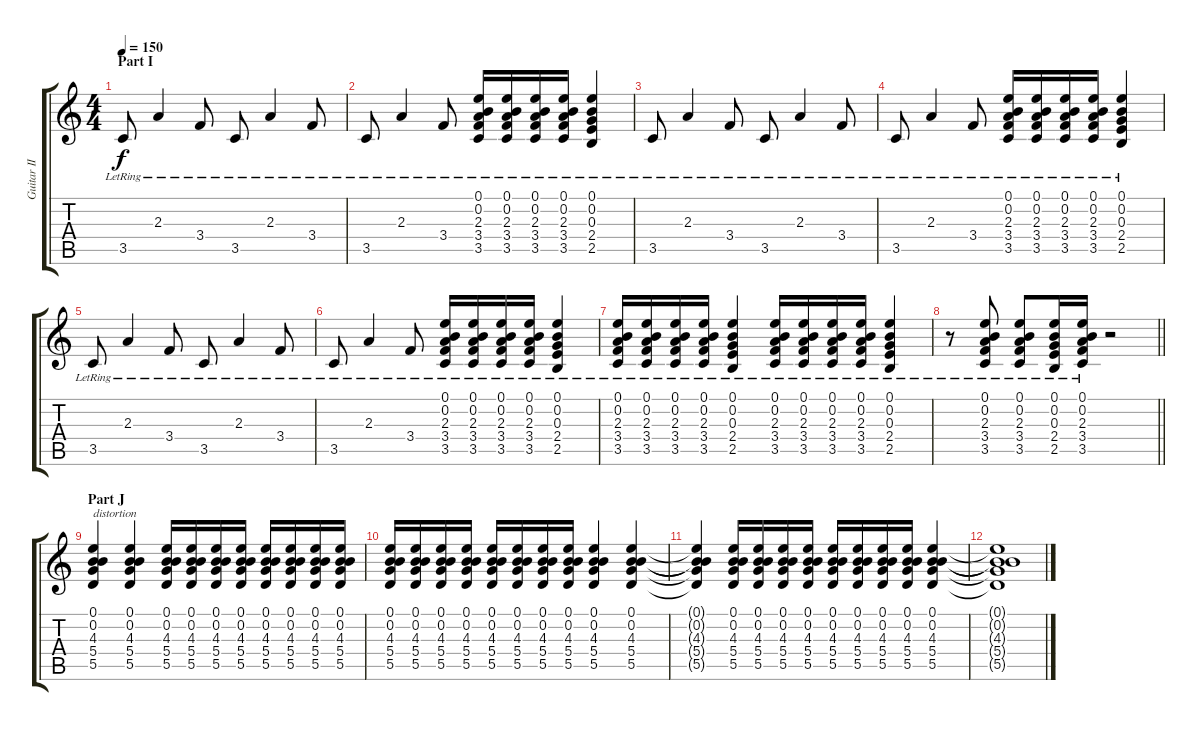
\track ("Guitar II (Inoran)" "Guitar II ") {instrument electricguitarclean}
\staff {score tabs}
\tuning (E4 B3 G3 D3 A2 E2) {hide}
\ts (4 4)
\section ("" "Part I")
\tempo 150
\clef g2
\ks c
3.5{lr}.8{dy f} 2.3{lr}.4 3.4{lr}.8 3.5{lr}.8 2.3{lr}.4 3.4{lr}.8 |
3.5{lr}.8 2.3{lr}.4 3.4{lr}.8 (0.1{lr} 0.2{lr} 2.3{lr} 3.4{lr} 3.5{lr}).16 (0.1{lr} 0.2{lr} 2.3{lr} 3.4{lr} 3.5{lr}).16 (0.1{lr} 0.2{lr} 2.3{lr} 3.4{lr} 3.5{lr}).16 (0.1{lr} 0.2{lr} 2.3{lr} 3.4{lr} 3.5{lr}).16 (0.1{lr} 0.2{lr} 0.3{lr} 2.4{lr} 2.5{lr}).4 |
3.5{lr}.8 2.3{lr}.4 3.4{lr}.8 3.5{lr}.8 2.3{lr}.4 3.4{lr}.8 |
3.5{lr}.8 2.3{lr}.4 3.4{lr}.8 (0.1{lr} 0.2{lr} 2.3{lr} 3.4{lr} 3.5{lr}).16 (0.1{lr} 0.2{lr} 2.3{lr} 3.4{lr} 3.5{lr}).16 (0.1{lr} 0.2{lr} 2.3{lr} 3.4{lr} 3.5{lr}).16 (0.1{lr} 0.2{lr} 2.3{lr} 3.4{lr} 3.5{lr}).16 (0.1{lr} 0.2{lr} 0.3{lr} 2.4{lr} 2.5{lr}).4 |
3.5{lr}.8 2.3{lr}.4 3.4{lr}.8 3.5{lr}.8 2.3{lr}.4 3.4{lr}.8 |
3.5{lr}.8 2.3{lr}.4 3.4{lr}.8 (0.1{lr} 0.2{lr} 2.3{lr} 3.4{lr} 3.5{lr}).16 (0.1{lr} 0.2{lr} 2.3{lr} 3.4{lr} 3.5{lr}).16 (0.1{lr} 0.2{lr} 2.3{lr} 3.4{lr} 3.5{lr}).16 (0.1{lr} 0.2{lr} 2.3{lr} 3.4{lr} 3.5{lr}).16 (0.1{lr} 0.2{lr} 0.3{lr} 2.4{lr} 2.5{lr}).4 |
(0.1{lr} 0.2{lr} 2.3{lr} 3.4{lr} 3.5{lr}).16 (0.1{lr} 0.2{lr} 2.3{lr} 3.4{lr} 3.5{lr}).16 (0.1{lr} 0.2{lr} 2.3{lr} 3.4{lr} 3.5{lr}).16 (0.1{lr} 0.2{lr} 2.3{lr} 3.4{lr} 3.5{lr}).16 (0.1{lr} 0.2{lr} 0.3{lr} 2.4{lr} 2.5{lr}).4 (0.1{lr} 0.2{lr} 2.3{lr} 3.4{lr} 3.5{lr}).16 (0.1{lr} 0.2{lr} 2.3{lr} 3.4{lr} 3.5{lr}).16 (0.1{lr} 0.2{lr} 2.3{lr} 3.4{lr} 3.5{lr}).16 (0.1{lr} 0.2{lr} 2.3{lr} 3.4{lr} 3.5{lr}).16 (0.1{lr} 0.2{lr} 0.3{lr} 2.4{lr} 2.5{lr}).4 |
\barLineRight lightlight
r.8 (0.1{lr} 0.2{lr} 2.3{lr} 3.4{lr} 3.5{lr}).8 (0.1{lr} 0.2{lr} 2.3{lr} 3.4{lr} 3.5{lr}).8 (0.1{lr} 0.2{lr} 0.3{lr} 2.4{lr} 2.5{lr}).16 (0.1{lr} 0.2{lr} 2.3{lr} 3.4{lr} 3.5{lr}).16 r.2 |
\section ("" "Part J")
(0.1 0.2 4.3 5.4 5.5).4{txt "distortion" instrument distortionguitar} (0.1 0.2 4.3 5.4 5.5).4 (0.1 0.2 4.3 5.4 5.5).16 (0.1 0.2 4.3 5.4 5.5).16 (0.1 0.2 4.3 5.4 5.5).16 (0.1 0.2 4.3 5.4 5.5).16 (0.1 0.2 4.3 5.4 5.5).16 (0.1 0.2 4.3 5.4 5.5).16 (0.1 0.2 4.3 5.4 5.5).16 (0.1 0.2 4.3 5.4 5.5).16 |
(0.1 0.2 4.3 5.4 5.5).16 (0.1 0.2 4.3 5.4 5.5).16 (0.1 0.2 4.3 5.4 5.5).16 (0.1 0.2 4.3 5.4 5.5).16 (0.1 0.2 4.3 5.4 5.5).16 (0.1 0.2 4.3 5.4 5.5).16 (0.1 0.2 4.3 5.4 5.5).16 (0.1 0.2 4.3 5.4 5.5).16 (0.1 0.2 4.3 5.4 5.5).4 (0.1 0.2 4.3 5.4 5.5).4 |
(0.1{t} 0.2{t} 4.3{t} 5.4{t} 5.5{t}).4 (0.1 0.2 4.3 5.4 5.5).16 (0.1 0.2 4.3 5.4 5.5).16 (0.1 0.2 4.3 5.4 5.5).16 (0.1 0.2 4.3 5.4 5.5).16 (0.1 0.2 4.3 5.4 5.5).16 (0.1 0.2 4.3 5.4 5.5).16 (0.1 0.2 4.3 5.4 5.5).16 (0.1 0.2 4.3 5.4 5.5).16 (0.1 0.2 4.3 5.4 5.5).4 |
(0.1{t} 0.2{t} 4.3{t} 5.4{t} 5.5{t}).1
